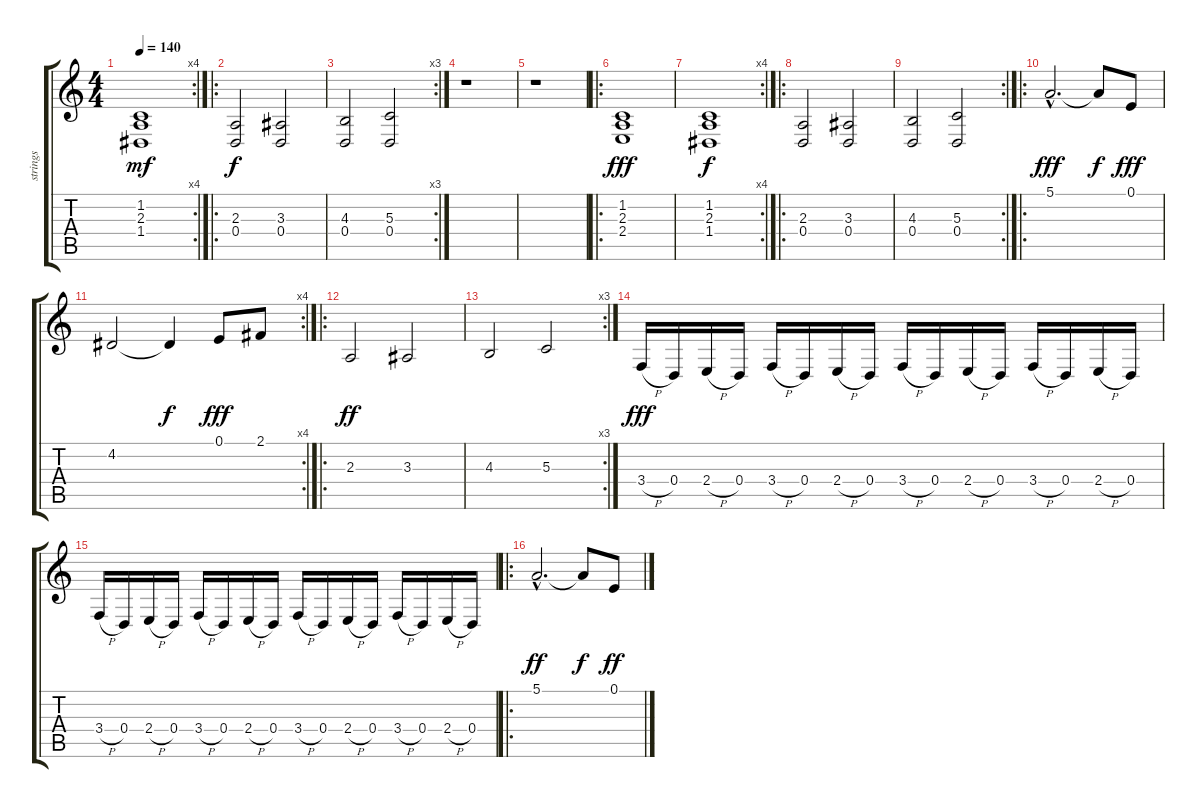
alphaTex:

\track ("strings" "strings") {instrument synthstrings1}
\staff {score tabs}
\tuning (E4 B3 G3 D3 A2 E2) {hide}
\rc 4
\ts (4 4)
\tempo 140
\clef g2
\ks c
(1.2 2.3 1.4).1{dy mf} |
\ro
(2.3 0.4).2{dy f} (3.3 0.4).2 |
\rc 3
(4.3 0.4).2 (5.3 0.4).2 |
r.1 |
r.1 |
\ro
(1.2 2.3 2.4).1{dy fff} |
\rc 4
(1.2 2.3 1.4).1{dy f} |
\ro
(2.3 0.4).2 (3.3 0.4).2 |
\rc 2
(4.3 0.4).2 (5.3 0.4).2 |
\ro
5.1{hac}.2{d dy fff} 5.1{t}.8{dy f} 0.1.8{dy fff} |
\rc 4
4.2.2 4.2{t}.4{dy f} 0.1.8{dy fff} 2.1.8 |
\ro
2.3.2{dy ff} 3.3.2 |
\rc 3
4.3.2 5.3.2 |
3.4{h}.16{dy fff volume 13} 0.4.16 2.4{h}.16 0.4.16 3.4{h}.16 0.4.16 2.4{h}.16 0.4.16 3.4{h}.16 0.4.16 2.4{h}.16 0.4.16 3.4{h}.16 0.4.16 2.4{h}.16 0.4.16 |
3.4{h}.16 0.4.16 2.4{h}.16 0.4.16 3.4{h}.16 0.4.16 2.4{h}.16 0.4.16 3.4{h}.16 0.4.16 2.4{h}.16 0.4.16 3.4{h}.16 0.4.16 2.4{h}.16 0.4.16 |
\ro
5.1{hac}.2{d dy ff} 5.1{t}.8{dy f} 0.1.8{dy ff}
